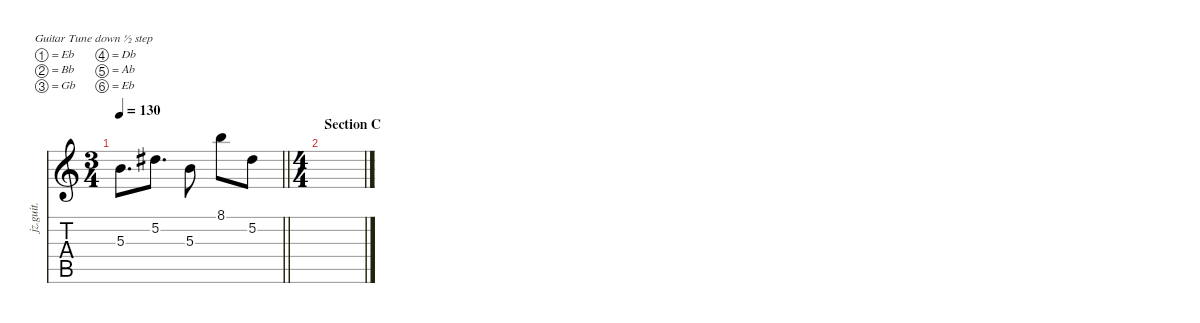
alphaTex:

\defaultSystemsLayout 4
\hideDynamics
\bracketExtendMode nobrackets
\otherSystemsTrackNameOrientation horizontal
\track ("Jazz Guitar" "jz.guit.") {instrument electricguitarjazz}
\staff {score tabs}
\tuning (Eb4 Bb3 Gb3 Db3 Ab2 Eb2)
\ts (3 4)
\tempo 130
\clef g2
\barLineRight lightlight
\ks c
5.3.8{d dy f beam Down} 5.2{acc #}.8{d beam Down} 5.3.8{beam Down} 8.1.8{beam Down} 5.2{acc #}.8{beam Down} |
\ts (4 4)
\beaming (8 2 2 2 2)
\section ("" "Section C")
